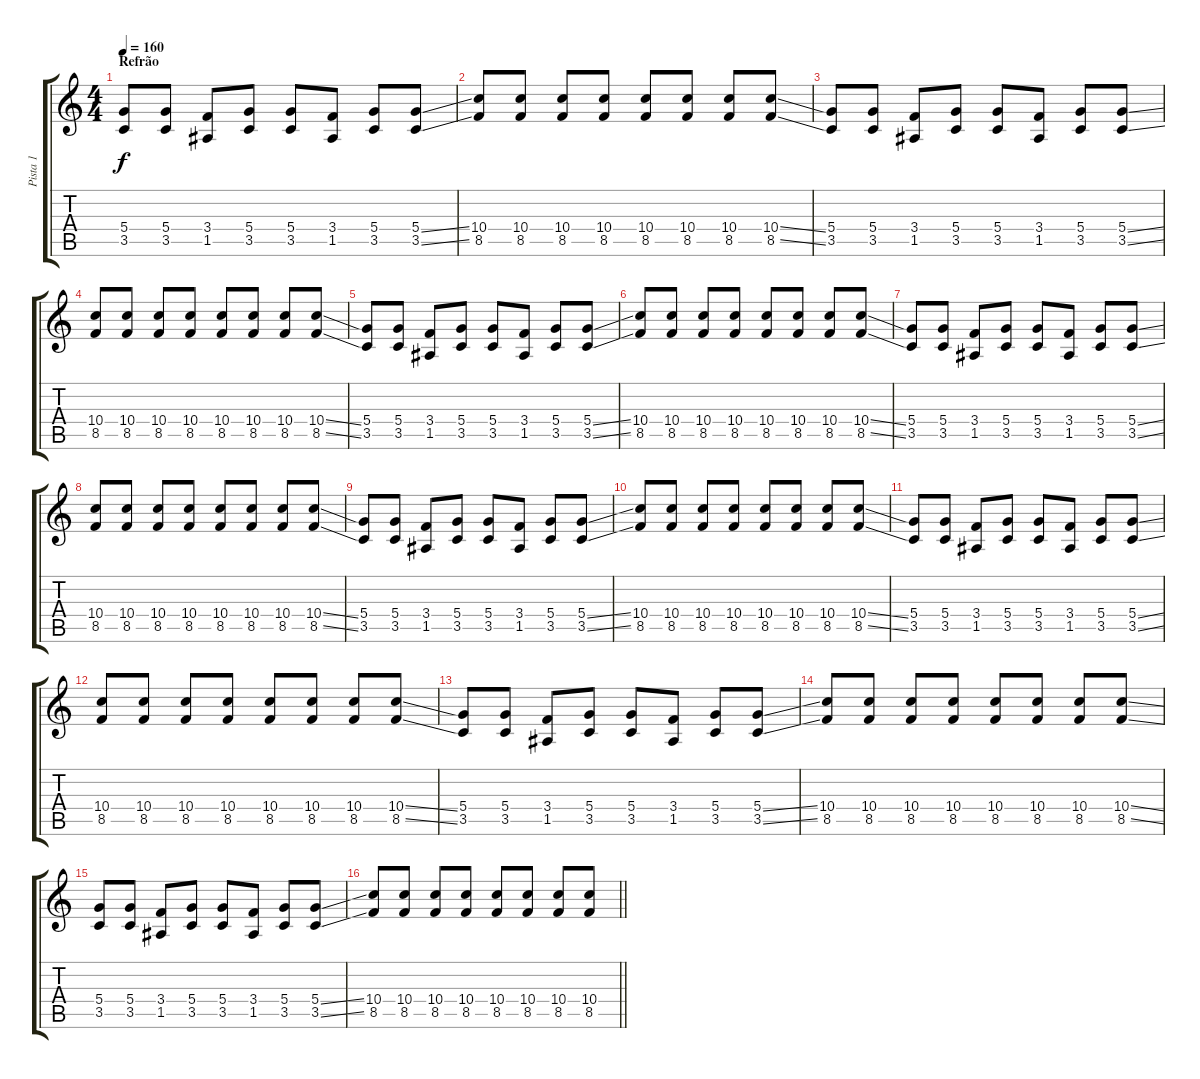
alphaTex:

\track ("Pista 1" "Pista 1") {instrument distortionguitar}
\staff {score tabs}
\tuning (E4 B3 G3 D3 A2 E2) {hide}
\ts (4 4)
\section ("" "Refrão")
\tempo 160
\clef g2
\ks c
(5.4 3.5).8{dy f} (5.4 3.5).8 (3.4 1.5).8 (5.4 3.5).8 (5.4 3.5).8 (3.4 1.5).8 (5.4 3.5).8 (5.4{ss} 3.5{ss}).8 |
(10.4 8.5).8 (10.4 8.5).8 (10.4 8.5).8 (10.4 8.5).8 (10.4 8.5).8 (10.4 8.5).8 (10.4 8.5).8 (10.4{ss} 8.5{ss}).8 |
(5.4 3.5).8 (5.4 3.5).8 (3.4 1.5).8 (5.4 3.5).8 (5.4 3.5).8 (3.4 1.5).8 (5.4 3.5).8 (5.4{ss} 3.5{ss}).8 |
(10.4 8.5).8 (10.4 8.5).8 (10.4 8.5).8 (10.4 8.5).8 (10.4 8.5).8 (10.4 8.5).8 (10.4 8.5).8 (10.4{ss} 8.5{ss}).8 |
(5.4 3.5).8 (5.4 3.5).8 (3.4 1.5).8 (5.4 3.5).8 (5.4 3.5).8 (3.4 1.5).8 (5.4 3.5).8 (5.4{ss} 3.5{ss}).8 |
(10.4 8.5).8 (10.4 8.5).8 (10.4 8.5).8 (10.4 8.5).8 (10.4 8.5).8 (10.4 8.5).8 (10.4 8.5).8 (10.4{ss} 8.5{ss}).8 |
(5.4 3.5).8 (5.4 3.5).8 (3.4 1.5).8 (5.4 3.5).8 (5.4 3.5).8 (3.4 1.5).8 (5.4 3.5).8 (5.4{ss} 3.5{ss}).8 |
(10.4 8.5).8 (10.4 8.5).8 (10.4 8.5).8 (10.4 8.5).8 (10.4 8.5).8 (10.4 8.5).8 (10.4 8.5).8 (10.4{ss} 8.5{ss}).8 |
(5.4 3.5).8 (5.4 3.5).8 (3.4 1.5).8 (5.4 3.5).8 (5.4 3.5).8 (3.4 1.5).8 (5.4 3.5).8 (5.4{ss} 3.5{ss}).8 |
(10.4 8.5).8 (10.4 8.5).8 (10.4 8.5).8 (10.4 8.5).8 (10.4 8.5).8 (10.4 8.5).8 (10.4 8.5).8 (10.4{ss} 8.5{ss}).8 |
(5.4 3.5).8 (5.4 3.5).8 (3.4 1.5).8 (5.4 3.5).8 (5.4 3.5).8 (3.4 1.5).8 (5.4 3.5).8 (5.4{ss} 3.5{ss}).8 |
(10.4 8.5).8 (10.4 8.5).8 (10.4 8.5).8 (10.4 8.5).8 (10.4 8.5).8 (10.4 8.5).8 (10.4 8.5).8 (10.4{ss} 8.5{ss}).8 |
(5.4 3.5).8 (5.4 3.5).8 (3.4 1.5).8 (5.4 3.5).8 (5.4 3.5).8 (3.4 1.5).8 (5.4 3.5).8 (5.4{ss} 3.5{ss}).8 |
(10.4 8.5).8 (10.4 8.5).8 (10.4 8.5).8 (10.4 8.5).8 (10.4 8.5).8 (10.4 8.5).8 (10.4 8.5).8 (10.4{ss} 8.5{ss}).8 |
(5.4 3.5).8 (5.4 3.5).8 (3.4 1.5).8 (5.4 3.5).8 (5.4 3.5).8 (3.4 1.5).8 (5.4 3.5).8 (5.4{ss} 3.5{ss}).8 |
\barLineRight lightlight
(10.4 8.5).8 (10.4 8.5).8 (10.4 8.5).8 (10.4 8.5).8 (10.4 8.5).8 (10.4 8.5).8 (10.4 8.5).8 (10.4{ss} 8.5{ss}).8
